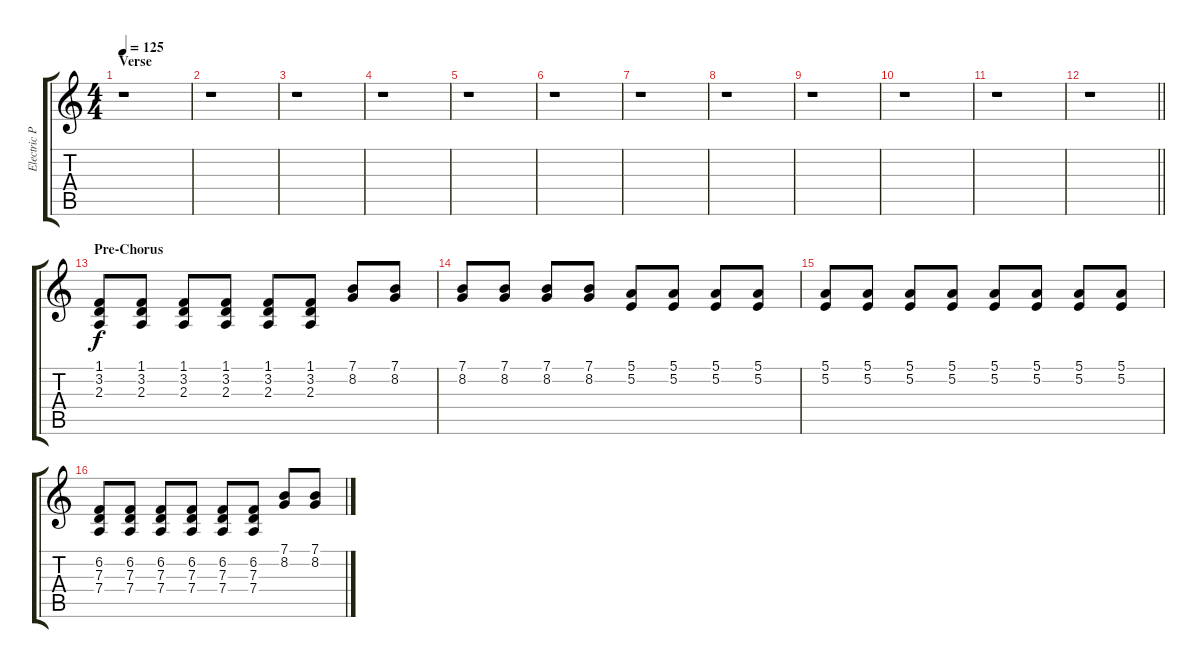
\track ("Electric Piano" "Electric P") {instrument electricgrandpiano}
\staff {score tabs}
\tuning (E4 B3 G3 D3 A2 E2) {hide}
\ts (4 4)
\section ("" "Verse")
\tempo 125
\clef g2
\ks c
r.1{dy f} |
r.1 |
r.1 |
r.1 |
r.1 |
r.1 |
r.1 |
r.1 |
r.1 |
r.1 |
r.1 |
\barLineRight lightlight
r.1 |
\section ("" "Pre-Chorus")
(1.1 3.2 2.3).8 (1.1 3.2 2.3).8 (1.1 3.2 2.3).8 (1.1 3.2 2.3).8 (1.1 3.2 2.3).8 (1.1 3.2 2.3).8 (7.1 8.2).8 (7.1 8.2).8 |
(7.1 8.2).8 (7.1 8.2).8 (7.1 8.2).8 (7.1 8.2).8 (5.1 5.2).8 (5.1 5.2).8 (5.1 5.2).8 (5.1 5.2).8 |
(5.1 5.2).8 (5.1 5.2).8 (5.1 5.2).8 (5.1 5.2).8 (5.1 5.2).8 (5.1 5.2).8 (5.1 5.2).8 (5.1 5.2).8 |
(6.2 7.3 7.4).8 (6.2 7.3 7.4).8 (6.2 7.3 7.4).8 (6.2 7.3 7.4).8 (6.2 7.3 7.4).8 (6.2 7.3 7.4).8 (7.1 8.2).8 (7.1 8.2).8
